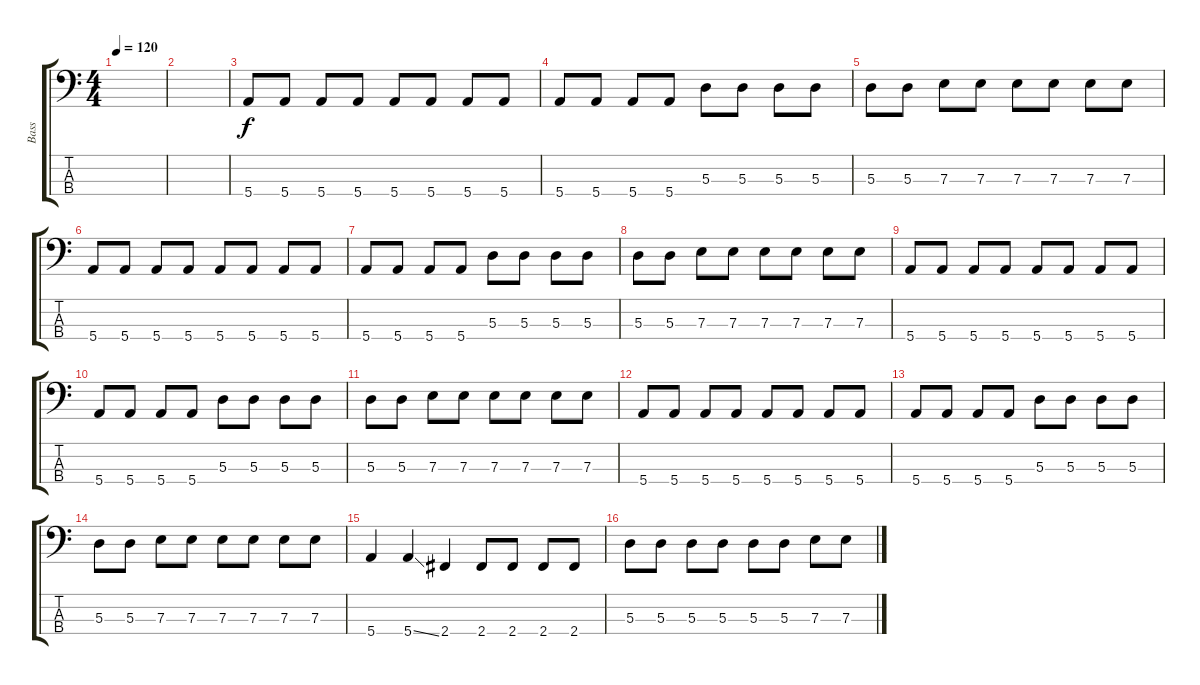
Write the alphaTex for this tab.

\track ("Bass" "Bass") {instrument electricbassfinger}
\staff {score tabs}
\tuning (G2 D2 A1 E1) {hide}
\ts (4 4)
\tempo 120
\clef f4
\ks c
|
|
5.4.8 5.4.8 5.4.8 5.4.8 5.4.8 5.4.8 5.4.8 5.4.8 |
5.4.8 5.4.8 5.4.8 5.4.8 5.3.8 5.3.8 5.3.8 5.3.8 |
5.3.8 5.3.8 7.3.8 7.3.8 7.3.8 7.3.8 7.3.8 7.3.8 |
5.4.8 5.4.8 5.4.8 5.4.8 5.4.8 5.4.8 5.4.8 5.4.8 |
5.4.8 5.4.8 5.4.8 5.4.8 5.3.8 5.3.8 5.3.8 5.3.8 |
5.3.8 5.3.8 7.3.8 7.3.8 7.3.8 7.3.8 7.3.8 7.3.8 |
5.4.8 5.4.8 5.4.8 5.4.8 5.4.8 5.4.8 5.4.8 5.4.8 |
5.4.8 5.4.8 5.4.8 5.4.8 5.3.8 5.3.8 5.3.8 5.3.8 |
5.3.8 5.3.8 7.3.8 7.3.8 7.3.8 7.3.8 7.3.8 7.3.8 |
5.4.8 5.4.8 5.4.8 5.4.8 5.4.8 5.4.8 5.4.8 5.4.8 |
5.4.8 5.4.8 5.4.8 5.4.8 5.3.8 5.3.8 5.3.8 5.3.8 |
5.3.8 5.3.8 7.3.8 7.3.8 7.3.8 7.3.8 7.3.8 7.3.8 |
5.4.4 5.4{ss}.4 2.4.4 2.4.8 2.4.8 2.4.8 2.4.8 |
5.3.8 5.3.8 5.3.8 5.3.8 5.3.8 5.3.8 7.3.8 7.3.8
